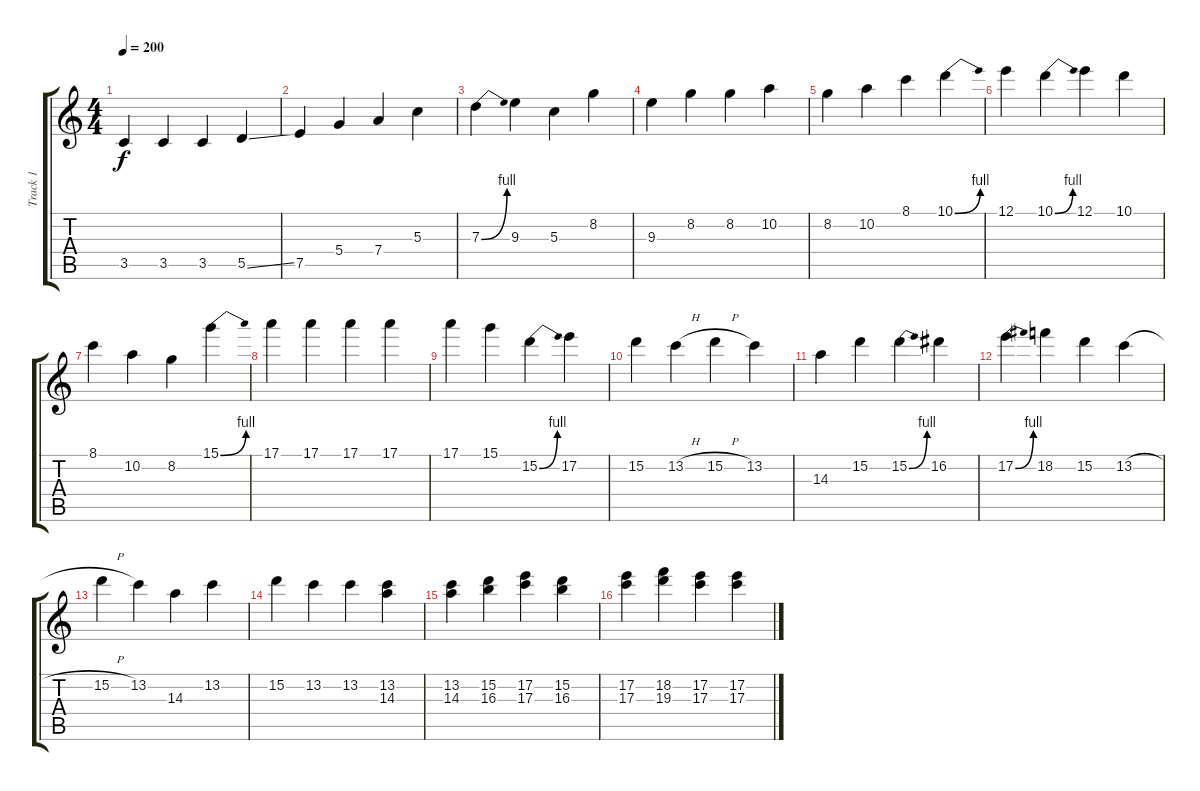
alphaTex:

\track ("Track 1" "Track 1") {instrument electricguitarclean}
\staff {score tabs}
\tuning (E4 B3 G3 D3 A2 E2) {hide}
\ts (4 4)
\tempo 200
\clef g2
\ks c
3.5.4{dy f instrument electricguitarclean} 3.5.4 3.5.4 5.5{ss}.4 |
7.5.4 5.4.4 7.4.4 5.3.4 |
7.3{be (bend 0 0 60 4)}.4 9.3.4 5.3.4 8.2.4 |
9.3.4 8.2.4 8.2.4 10.2.4 |
8.2.4 10.2.4 8.1.4 10.1{be (bend 0 0 60 4)}.4 |
12.1.4 10.1{be (bend 0 0 60 4)}.4 12.1.4 10.1.4 |
8.1.4 10.2.4 8.2.4 15.1{be (bend 0 0 60 4)}.4 |
17.1.4 17.1.4 17.1.4 17.1.4 |
17.1.4 15.1.4 15.2{be (bend 0 0 60 4)}.4 17.2.4 |
15.2.4 13.2{h}.4 15.2{h}.4 13.2.4 |
14.3.4 15.2.4 15.2{be (bend 0 0 60 4)}.4 16.2.4 |
17.2{be (bend 0 0 60 4)}.4 18.2.4 15.2.4 13.2{h}.4 |
15.2{h}.4 13.2.4 14.3.4 13.2.4 |
15.2.4 13.2.4 13.2.4 (13.2 14.3).4 |
(13.2 14.3).4 (15.2 16.3).4 (17.2 17.3).4 (15.2 16.3).4 |
(17.2 17.3).4 (18.2 19.3).4 (17.2 17.3).4 (17.2 17.3).4
